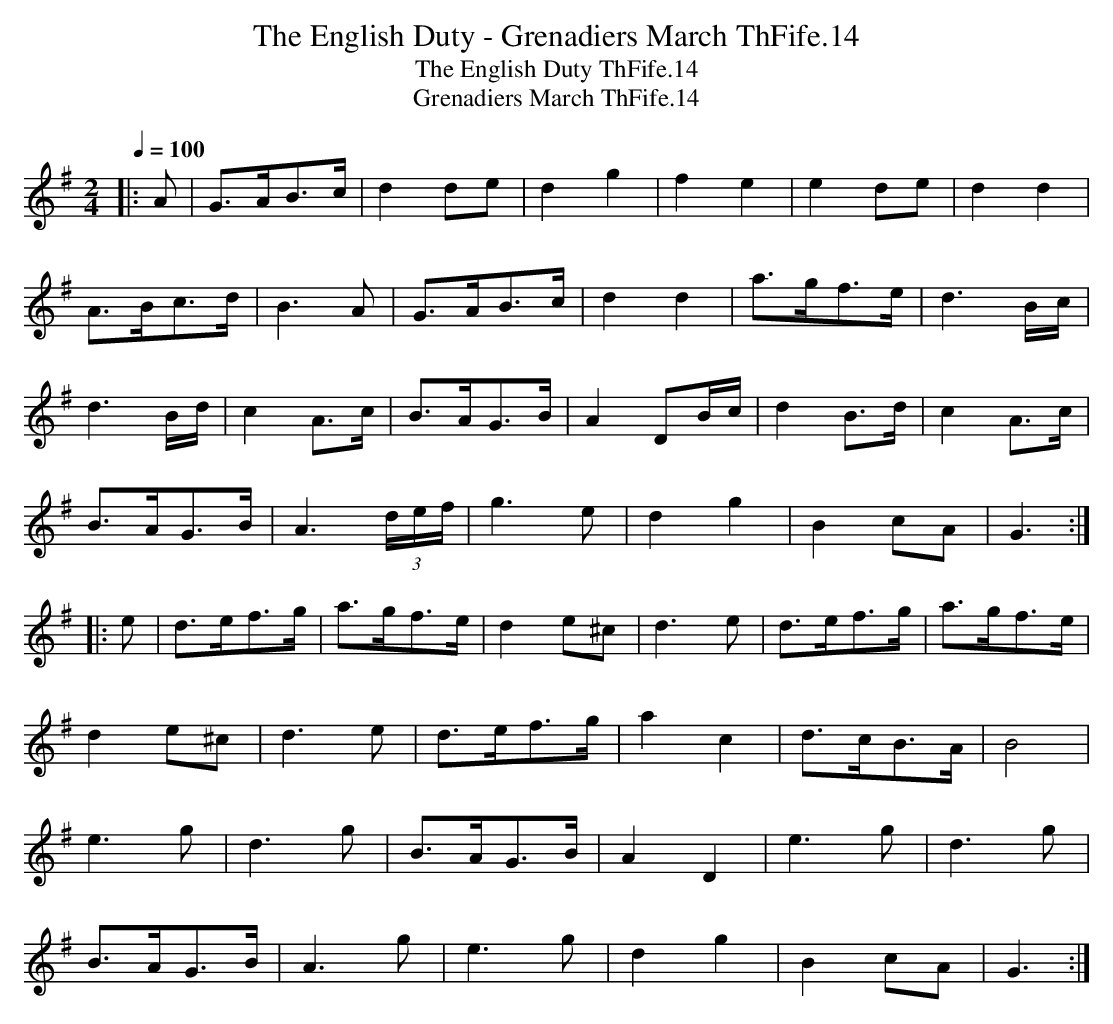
X:1
T:English Duty - Grenadiers March ThFife.14, The
T:English Duty ThFife.14, The
T:Grenadiers March ThFife.14
M:2/4
L:1/8
Q:1/4=100
K:G
|: A | G>AB>c | d2 de | d2 g2 | f2 e2 | e2 de | d2 d2 |
A>Bc>d | B3 A | G>AB>c | d2 d2 | a>gf>e | d3 B/c/ |
d3 B/d/ | c2 A>c | B>AG>B | A2 DB/c/ | d2 B>d | c2 A>c |
B>AG>B | A3 (3d/e/f/ | g3 e | d2 g2 | B2 cA | G3 :|
|: e | d>ef>g | a>gf>e | d2 e^c | d3 e | d>ef>g | a>gf>e |
d2 e^c | d3 e | d>ef>g | a2 c2 | d>cB>A | B4 |
e3 g | d3 g | B>AG>B | A2 D2 | e3 g | d3 g |
B>AG>B | A3 g | e3 g | d2 g2 | B2 cA | G3 :|
